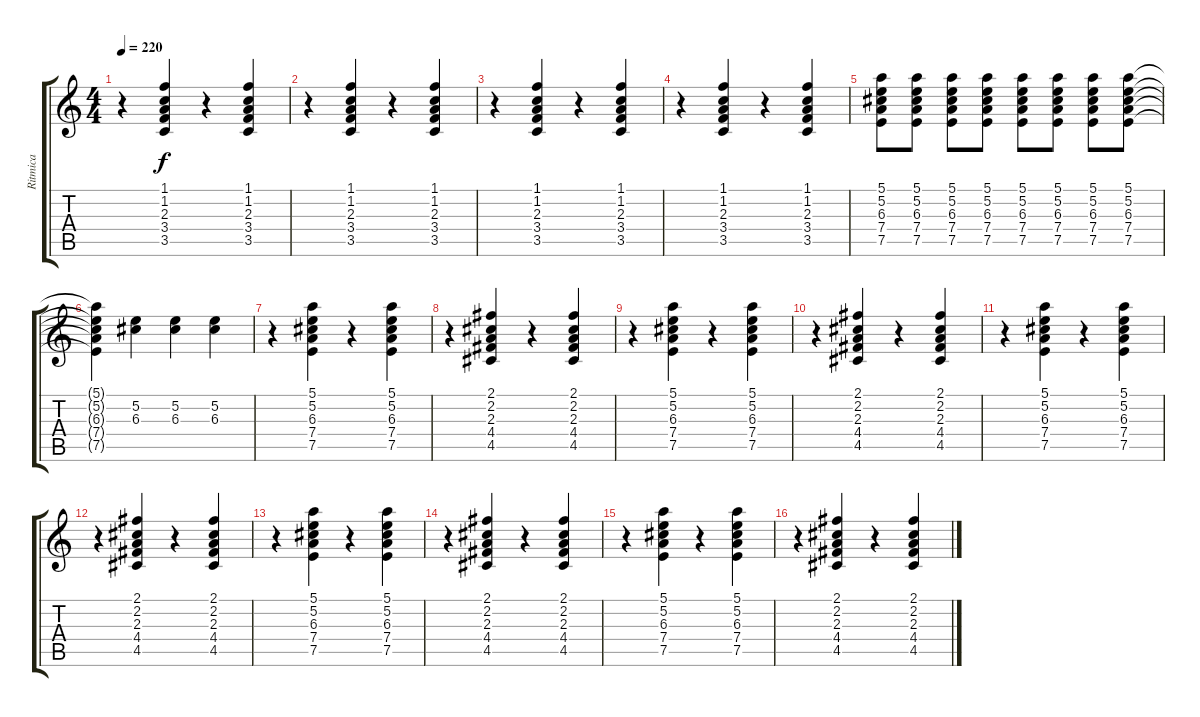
\track ("Ritmica" "Ritmica") {instrument electricguitarjazz}
\staff {score tabs}
\tuning (E4 B3 G3 D3 A2 E2) {hide}
\ts (4 4)
\tempo 220
\clef g2
\ks c
r.4{dy f} (1.1 1.2 2.3 3.4 3.5).4 r.4 (1.1 1.2 2.3 3.4 3.5).4 |
r.4 (1.1 1.2 2.3 3.4 3.5).4 r.4 (1.1 1.2 2.3 3.4 3.5).4 |
r.4 (1.1 1.2 2.3 3.4 3.5).4 r.4 (1.1 1.2 2.3 3.4 3.5).4 |
r.4 (1.1 1.2 2.3 3.4 3.5).4 r.4 (1.1 1.2 2.3 3.4 3.5).4 |
(5.1 5.2 6.3 7.4 7.5).8 (5.1 5.2 6.3 7.4 7.5).8 (5.1 5.2 6.3 7.4 7.5).8 (5.1 5.2 6.3 7.4 7.5).8 (5.1 5.2 6.3 7.4 7.5).8 (5.1 5.2 6.3 7.4 7.5).8 (5.1 5.2 6.3 7.4 7.5).8 (5.1 5.2 6.3 7.4 7.5).8 |
(5.1{t} 5.2{t} 6.3{t} 7.4{t} 7.5{t}).4 (5.2 6.3).4 (5.2 6.3).4 (5.2 6.3).4 |
r.4 (5.1 5.2 6.3 7.4 7.5).4 r.4 (5.1 5.2 6.3 7.4 7.5).4 |
r.4 (2.1 2.2 2.3 4.4 4.5).4 r.4 (2.1 2.2 2.3 4.4 4.5).4 |
r.4 (5.1 5.2 6.3 7.4 7.5).4 r.4 (5.1 5.2 6.3 7.4 7.5).4 |
r.4 (2.1 2.2 2.3 4.4 4.5).4 r.4 (2.1 2.2 2.3 4.4 4.5).4 |
r.4 (5.1 5.2 6.3 7.4 7.5).4 r.4 (5.1 5.2 6.3 7.4 7.5).4 |
r.4 (2.1 2.2 2.3 4.4 4.5).4 r.4 (2.1 2.2 2.3 4.4 4.5).4 |
r.4 (5.1 5.2 6.3 7.4 7.5).4 r.4 (5.1 5.2 6.3 7.4 7.5).4 |
r.4 (2.1 2.2 2.3 4.4 4.5).4 r.4 (2.1 2.2 2.3 4.4 4.5).4 |
r.4 (5.1 5.2 6.3 7.4 7.5).4 r.4 (5.1 5.2 6.3 7.4 7.5).4 |
r.4 (2.1 2.2 2.3 4.4 4.5).4 r.4 (2.1 2.2 2.3 4.4 4.5).4
